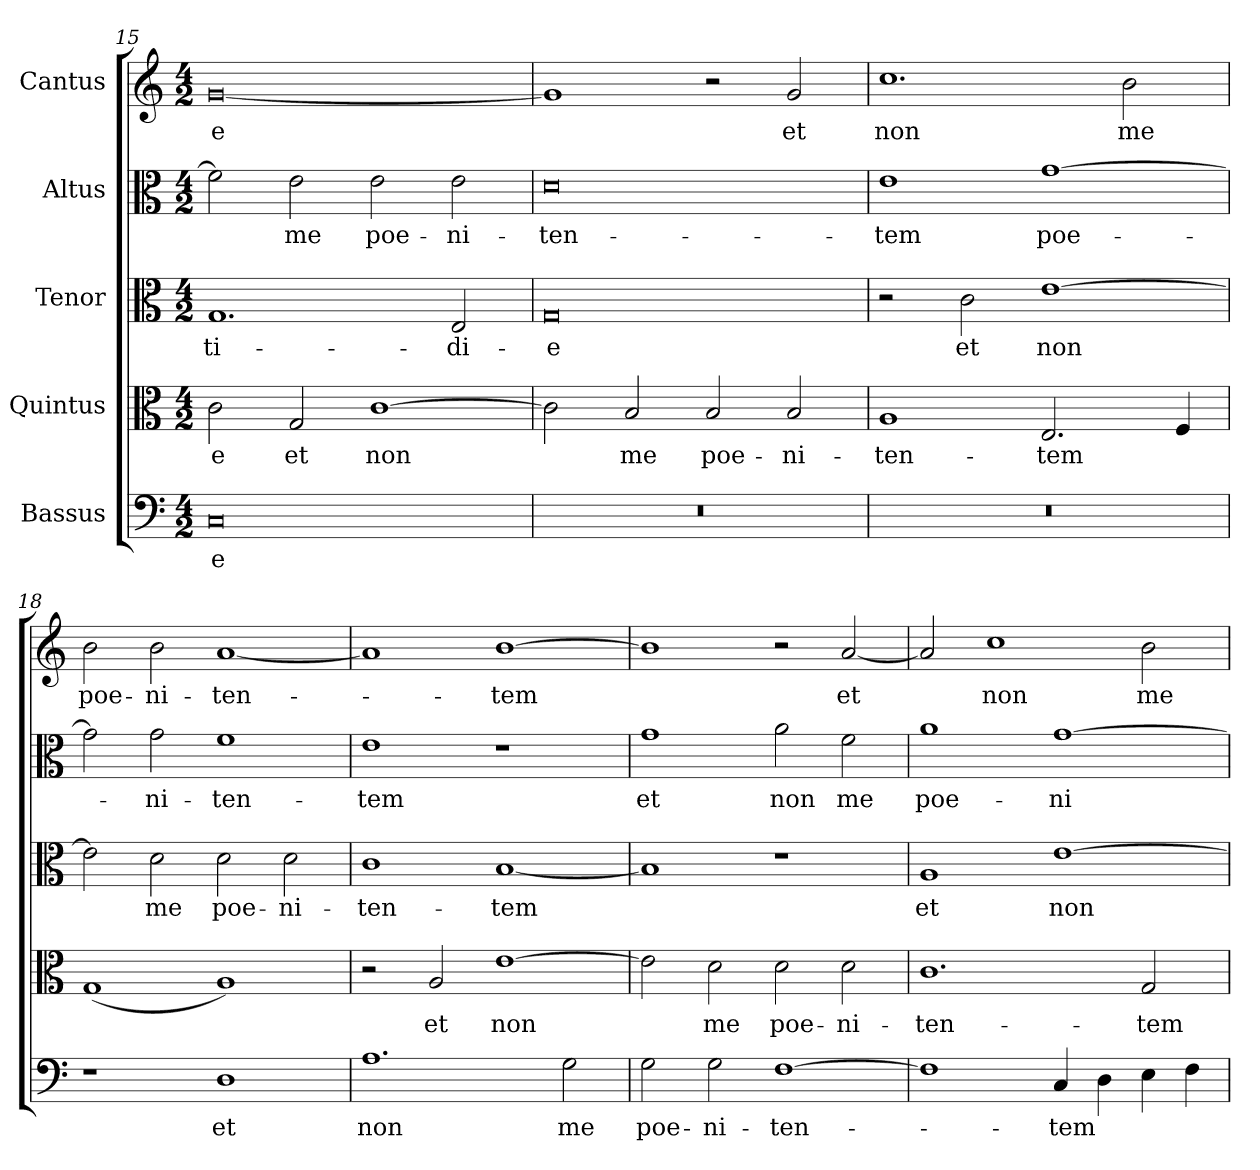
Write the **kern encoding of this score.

**kern	**text	**kern	**text	**kern	**text	**kern	**text	**kern	**text
*part5	*part5	*part4	*part4	*part3	*part3	*part2	*part2	*part1	*part1
*staff5	*staff5	*staff4	*staff4	*staff3	*staff3	*staff2	*staff2	*staff1	*staff1
*I"Bassus	*	*I"Quintus	*	*I"Tenor	*	*I"Altus	*	*I"Cantus	*
*clefF4	*	*clefC3	*	*clefC3	*	*clefC3	*	*clefG2	*
*k[]	*	*k[]	*	*k[]	*	*k[]	*	*k[]	*
*a:	*	*a:	*	*a:	*	*a:	*	*a:	*
*M4/2	*	*M4/2	*	*M4/2	*	*M4/2	*	*M4/2	*
=15	=15	=15	=15	=15	=15	=15	=15	=15	=15
!	!LO:LY:b:color=#000000	!	!	!	!	!	!	!	!
!	!	!	!LO:LY:b:color=#000000	!	!	!	!	!	!
!	!	!	!	!	!LO:LY:b:color=#000000	!	!	!	!
!	!	!	!	!	!	!	!	!	!LO:LY:b:color=#000000
0Ci	-e	2ci\	-e	1.Gi	-ti-	2fi\]	.	[0gi	-e
!	!	!	!LO:LY:b:color=#000000	!	!	!	!	!	!
!	!	!	!	!	!	!	!LO:LY:b:color=#000000	!	!
.	.	2Gi/	et	.	.	2ei\	me	.	.
!	!	!	!LO:LY:b:color=#000000	!	!	!	!	!	!
!	!	!	!	!	!	!	!LO:LY:b:color=#000000	!	!
.	.	[1ci	non	.	.	2ei\	poe-	.	.
!	!	!	!	!	!LO:LY:b:color=#000000	!	!	!	!
!	!	!	!	!	!	!	!LO:LY:b:color=#000000	!	!
.	.	.	.	2Ei/	-di-	2ei\	-ni-	.	.
=16	=16	=16	=16	=16	=16	=16	=16	=16	=16
!LO:N:vis=1	!	!	!	!	!	!	!	!	!
!	!	!	!	!	!LO:LY:b:color=#000000	!	!	!	!
!	!	!	!	!	!	!	!LO:LY:b:color=#000000	!	!
0r	.	2ci\]	.	0Gi	-e	0di	-ten-	1gi]	.
!	!	!	!LO:LY:b:color=#000000	!	!	!	!	!	!
.	.	2Bi/	me	.	.	.	.	.	.
!	!	!	!LO:LY:b:color=#000000	!	!	!	!	!	!
.	.	2Bi/	poe-	.	.	.	.	2r	.
!	!	!	!LO:LY:b:color=#000000	!	!	!	!	!	!
!	!	!	!	!	!	!	!	!	!LO:LY:b:color=#000000
.	.	2Bi/	-ni-	.	.	.	.	2gi/	et
!!LO:LB:g=z
=17	=17	=17	=17	=17	=17	=17	=17	=17	=17
!LO:N:vis=1	!	!	!	!	!	!	!	!	!
!	!	!	!LO:LY:b:color=#000000	!	!	!	!	!	!
!	!	!	!	!	!	!	!LO:LY:b:color=#000000	!	!
!	!	!	!	!	!	!	!	!	!LO:LY:b:color=#000000
0r	.	1Ai	-ten-	2r	.	1ei	-tem	1.cci	non
!	!	!	!	!	!LO:LY:b:color=#000000	!	!	!	!
.	.	.	.	2ci\	et	.	.	.	.
!	!	!	!LO:LY:b:color=#000000	!	!	!	!	!	!
!	!	!	!	!	!LO:LY:b:color=#000000	!	!	!	!
!	!	!	!	!	!	!	!LO:LY:b:color=#000000	!	!
.	.	2.Ei/	-tem	[1ei	non	[1gi	poe-	.	.
!	!	!	!	!	!	!	!	!	!LO:LY:b:color=#000000
.	.	.	.	.	.	.	.	2bi\	me
.	.	4Fi/	.	.	.	.	.	.	.
=18	=18	=18	=18	=18	=18	=18	=18	=18	=18
!	!	!	!	!	!	!	!	!	!LO:LY:b:color=#000000
1r	.	(1Gi	.	2ei\]	.	2gi\]	.	2bi\	poe-
!	!	!	!	!	!LO:LY:b:color=#000000	!	!	!	!
!	!	!	!	!	!	!	!LO:LY:b:color=#000000	!	!
!	!	!	!	!	!	!	!	!	!LO:LY:b:color=#000000
.	.	.	.	2di\	me	2gi\	-ni-	2bi\	-ni-
!	!LO:LY:b:color=#000000	!	!	!	!	!	!	!	!
!	!	!	!	!	!LO:LY:b:color=#000000	!	!	!	!
!	!	!	!	!	!	!	!LO:LY:b:color=#000000	!	!
!	!	!	!	!	!	!	!	!	!LO:LY:b:color=#000000
1Di	et	1Ai)	.	2di\	poe-	1fi	-ten-	[1ai	-ten-
!	!	!	!	!	!LO:LY:b:color=#000000	!	!	!	!
.	.	.	.	2di\	-ni-	.	.	.	.
=19	=19	=19	=19	=19	=19	=19	=19	=19	=19
!	!LO:LY:b:color=#000000	!	!	!	!	!	!	!	!
!	!	!	!	!	!LO:LY:b:color=#000000	!	!	!	!
!	!	!	!	!	!	!	!LO:LY:b:color=#000000	!	!
1.Ai	non	2r	.	1ci	-ten-	1ei	-tem	1ai]	.
!	!	!	!LO:LY:b:color=#000000	!	!	!	!	!	!
.	.	2Ai/	et	.	.	.	.	.	.
!	!	!	!LO:LY:b:color=#000000	!	!	!	!	!	!
!	!	!	!	!	!LO:LY:b:color=#000000	!	!	!	!
!	!	!	!	!	!	!	!	!	!LO:LY:b:color=#000000
.	.	[1ei	non	[1Bi	-tem	1r	.	[1bi	-tem
!	!LO:LY:b:color=#000000	!	!	!	!	!	!	!	!
2Gi\	me	.	.	.	.	.	.	.	.
=20	=20	=20	=20	=20	=20	=20	=20	=20	=20
!	!LO:LY:b:color=#000000	!	!	!	!	!	!	!	!
!	!	!	!	!	!	!	!LO:LY:b:color=#000000	!	!
2Gi\	poe-	2ei\]	.	1Bi]	.	1gi	et	1bi]	.
!	!LO:LY:b:color=#000000	!	!	!	!	!	!	!	!
!	!	!	!LO:LY:b:color=#000000	!	!	!	!	!	!
2Gi\	-ni-	2di\	me	.	.	.	.	.	.
!	!LO:LY:b:color=#000000	!	!	!	!	!	!	!	!
!	!	!	!LO:LY:b:color=#000000	!	!	!	!	!	!
!	!	!	!	!	!	!	!LO:LY:b:color=#000000	!	!
[1Fi	-ten-	2di\	poe-	1r	.	2ai\	non	2r	.
!	!	!	!LO:LY:b:color=#000000	!	!	!	!	!	!
!	!	!	!	!	!	!	!LO:LY:b:color=#000000	!	!
!	!	!	!	!	!	!	!	!	!LO:LY:b:color=#000000
.	.	2di\	-ni-	.	.	2fi\	me	[2ai/	et
!!LO:LB:g=z
=21	=21	=21	=21	=21	=21	=21	=21	=21	=21
!	!	!	!LO:LY:b:color=#000000	!	!	!	!	!	!
!	!	!	!	!	!LO:LY:b:color=#000000	!	!	!	!
!	!	!	!	!	!	!	!LO:LY:b:color=#000000	!	!
1Fi]	.	1.ci	-ten-	1Ai	et	1ai	poe-	2ai/]	.
!	!	!	!	!	!	!	!	!	!LO:LY:b:color=#000000
.	.	.	.	.	.	.	.	1cci	non
!	!LO:LY:b:color=#000000	!	!	!	!	!	!	!	!
!	!	!	!	!	!LO:LY:b:color=#000000	!	!	!	!
!	!	!	!	!	!	!	!LO:LY:b:color=#000000	!	!
4Ci/	-tem	.	.	[1ei	non	[1gi	-ni-	.	.
4Di\	.	.	.	.	.	.	.	.	.
!	!	!	!LO:LY:b:color=#000000	!	!	!	!	!	!
!	!	!	!	!	!	!	!	!	!LO:LY:b:color=#000000
4Ei\	.	2Gi/	-tem	.	.	.	.	2bi\	me
4Fi\	.	.	.	.	.	.	.	.	.
=	=	=	=	=	=	=	=	=	=
*-	*-	*-	*-	*-	*-	*-	*-	*-	*-
